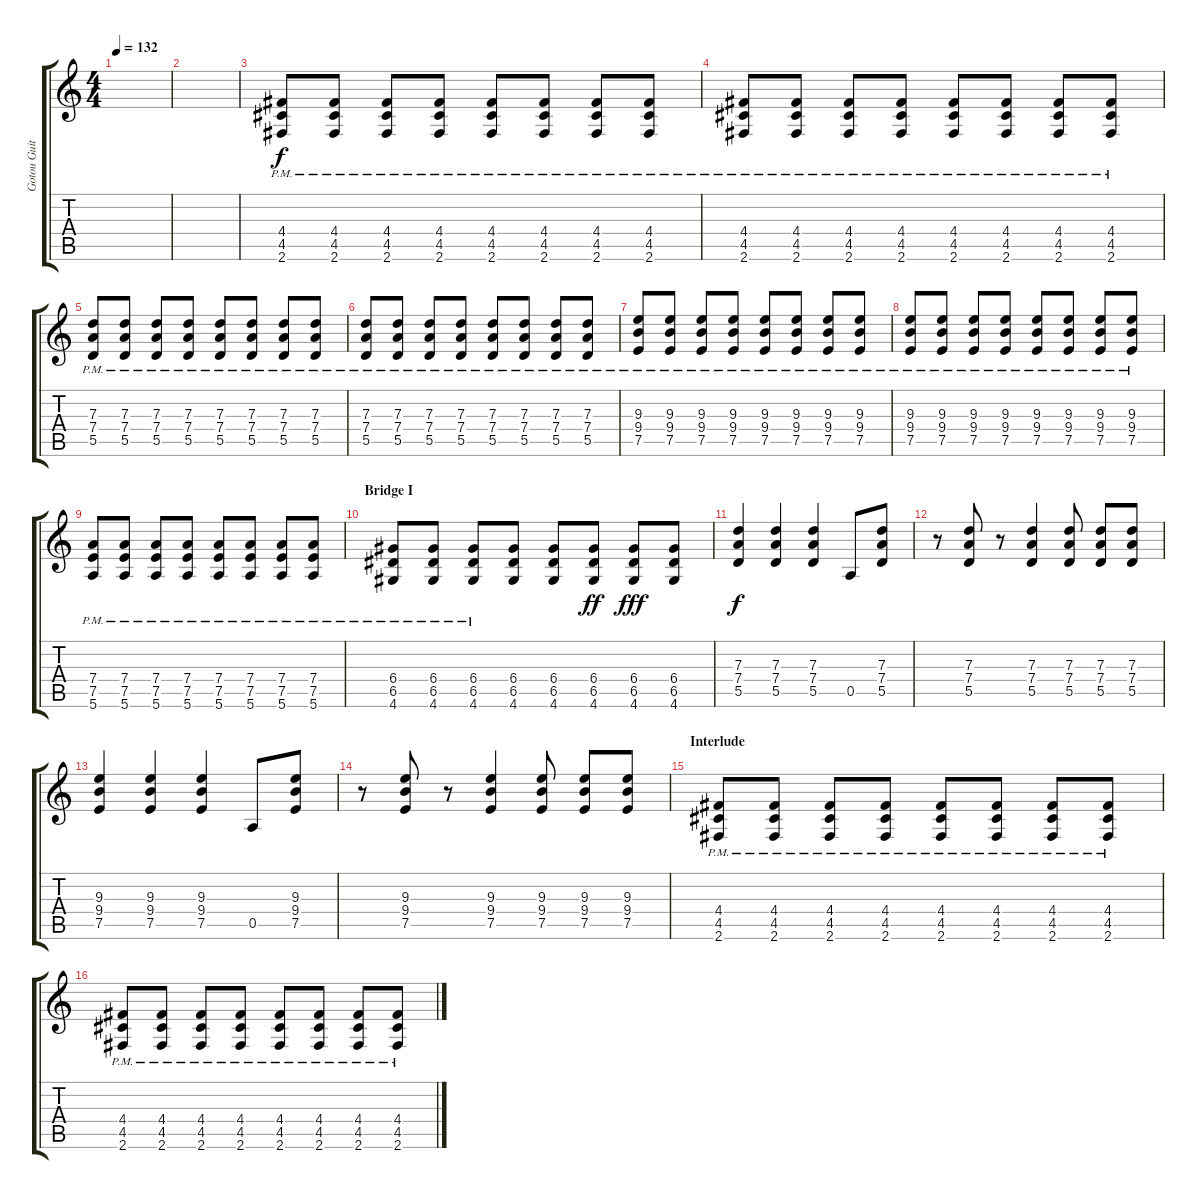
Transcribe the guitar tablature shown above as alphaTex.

\track ("Gotou Guitar" "Gotou Guit") {instrument overdrivenguitar}
\staff {score tabs}
\tuning (E4 B3 G3 D3 A2 E2) {hide}
\ts (4 4)
\tempo 132
\clef g2
\ks c
|
|
(4.4{pm} 4.5{pm} 2.6{pm}).8 (4.4{pm} 4.5{pm} 2.6{pm}).8 (4.4{pm} 4.5{pm} 2.6{pm}).8 (4.4{pm} 4.5{pm} 2.6{pm}).8 (4.4{pm} 4.5{pm} 2.6{pm}).8 (4.4{pm} 4.5{pm} 2.6{pm}).8 (4.4{pm} 4.5{pm} 2.6{pm}).8 (4.4{pm} 4.5{pm} 2.6{pm}).8 |
(4.4{pm} 4.5{pm} 2.6{pm}).8 (4.4{pm} 4.5{pm} 2.6{pm}).8 (4.4{pm} 4.5{pm} 2.6{pm}).8 (4.4{pm} 4.5{pm} 2.6{pm}).8 (4.4{pm} 4.5{pm} 2.6{pm}).8 (4.4{pm} 4.5{pm} 2.6{pm}).8 (4.4{pm} 4.5{pm} 2.6{pm}).8 (4.4{pm} 4.5{pm} 2.6{pm}).8 |
(7.3{pm} 7.4{pm} 5.5{pm}).8 (7.3{pm} 7.4{pm} 5.5{pm}).8 (7.3{pm} 7.4{pm} 5.5{pm}).8 (7.3{pm} 7.4{pm} 5.5{pm}).8 (7.3{pm} 7.4{pm} 5.5{pm}).8 (7.3{pm} 7.4{pm} 5.5{pm}).8 (7.3{pm} 7.4{pm} 5.5{pm}).8 (7.3{pm} 7.4{pm} 5.5{pm}).8 |
(7.3{pm} 7.4{pm} 5.5{pm}).8 (7.3{pm} 7.4{pm} 5.5{pm}).8 (7.3{pm} 7.4{pm} 5.5{pm}).8 (7.3{pm} 7.4{pm} 5.5{pm}).8 (7.3{pm} 7.4{pm} 5.5{pm}).8 (7.3{pm} 7.4{pm} 5.5{pm}).8 (7.3{pm} 7.4{pm} 5.5{pm}).8 (7.3{pm} 7.4{pm} 5.5{pm}).8 |
(9.3{pm} 9.4{pm} 7.5{pm}).8 (9.3{pm} 9.4{pm} 7.5{pm}).8 (9.3{pm} 9.4{pm} 7.5{pm}).8 (9.3{pm} 9.4{pm} 7.5{pm}).8 (9.3{pm} 9.4{pm} 7.5{pm}).8 (9.3{pm} 9.4{pm} 7.5{pm}).8 (9.3{pm} 9.4{pm} 7.5{pm}).8 (9.3{pm} 9.4{pm} 7.5{pm}).8 |
(9.3{pm} 9.4{pm} 7.5{pm}).8 (9.3{pm} 9.4{pm} 7.5{pm}).8 (9.3{pm} 9.4{pm} 7.5{pm}).8 (9.3{pm} 9.4{pm} 7.5{pm}).8 (9.3{pm} 9.4{pm} 7.5{pm}).8 (9.3{pm} 9.4{pm} 7.5{pm}).8 (9.3{pm} 9.4{pm} 7.5{pm}).8 (9.3{pm} 9.4{pm} 7.5{pm}).8 |
(7.4{pm} 7.5{pm} 5.6{pm}).8 (7.4{pm} 7.5{pm} 5.6{pm}).8 (7.4{pm} 7.5{pm} 5.6{pm}).8 (7.4{pm} 7.5{pm} 5.6{pm}).8 (7.4{pm} 7.5{pm} 5.6{pm}).8 (7.4{pm} 7.5{pm} 5.6{pm}).8 (7.4{pm} 7.5{pm} 5.6{pm}).8 (7.4{pm} 7.5{pm} 5.6{pm}).8 |
\section ("" "Bridge I")
(6.4{pm} 6.5{pm} 4.6{pm}).8 (6.4{pm} 6.5{pm} 4.6{pm}).8 (6.4{pm} 6.5{pm} 4.6{pm}).8 (6.4 6.5 4.6).8 (6.4 6.5 4.6).8 (6.4 6.5 4.6).8{dy ff} (6.4 6.5 4.6).8{dy fff} (6.4 6.5 4.6).8 |
(7.3 7.4 5.5).4{dy f} (7.3 7.4 5.5).4 (7.3 7.4 5.5).4 0.5.8 (7.3 7.4 5.5).8 |
r.8 (7.3 7.4 5.5).8 r.8 (7.3 7.4 5.5).4 (7.3 7.4 5.5).8 (7.3 7.4 5.5).8 (7.3 7.4 5.5).8 |
(9.3 9.4 7.5).4 (9.3 9.4 7.5).4 (9.3 9.4 7.5).4 0.5.8 (9.3 9.4 7.5).8 |
r.8 (9.3 9.4 7.5).8 r.8 (9.3 9.4 7.5).4 (9.3 9.4 7.5).8 (9.3 9.4 7.5).8 (9.3 9.4 7.5).8 |
\section ("" "Interlude")
(4.4{pm} 4.5{pm} 2.6{pm}).8 (4.4{pm} 4.5{pm} 2.6{pm}).8 (4.4{pm} 4.5{pm} 2.6{pm}).8 (4.4{pm} 4.5{pm} 2.6{pm}).8 (4.4{pm} 4.5{pm} 2.6{pm}).8 (4.4{pm} 4.5{pm} 2.6{pm}).8 (4.4{pm} 4.5{pm} 2.6{pm}).8 (4.4{pm} 4.5{pm} 2.6{pm}).8 |
(4.4{pm} 4.5{pm} 2.6{pm}).8 (4.4{pm} 4.5{pm} 2.6{pm}).8 (4.4{pm} 4.5{pm} 2.6{pm}).8 (4.4{pm} 4.5{pm} 2.6{pm}).8 (4.4{pm} 4.5{pm} 2.6{pm}).8 (4.4{pm} 4.5{pm} 2.6{pm}).8 (4.4{pm} 4.5{pm} 2.6{pm}).8 (4.4{pm} 4.5{pm} 2.6{pm}).8
